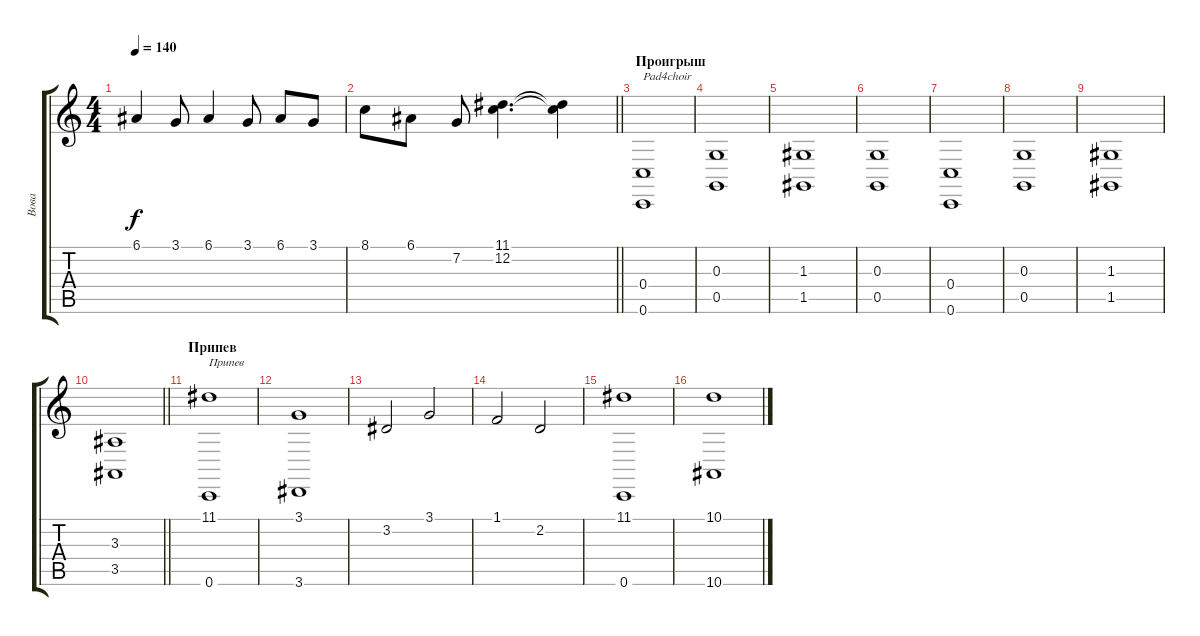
\track ("Вова" "Вова") {instrument pad4choir}
\staff {score tabs}
\tuning (E4 C4 G3 C3 G2 C2) {hide}
\ts (4 4)
\tempo 140
\clef g2
\ks c
6.1.4{dy f} 3.1.8 6.1.4 3.1.8 6.1.8 3.1.8 |
\barLineRight lightlight
8.1.8 6.1.8 7.2.8 (11.1 12.2).4{d} (11.1{t} 12.2{t}).4 |
\section ("" "Проигрыш")
(0.4 0.6).1{txt "Pad4choir" volume 10 instrument pad4choir} |
(0.3 0.5).1 |
(1.3 1.5).1 |
(0.3 0.5).1 |
(0.4 0.6).1 |
(0.3 0.5).1 |
(1.3 1.5).1 |
\barLineRight lightlight
(3.3 3.5).1 |
\section ("" "Припев")
(11.1 0.6).1{txt "Припев"} |
(3.1 3.6).1 |
3.2.2 3.1.2 |
1.1.2 2.2.2 |
(11.1 0.6).1 |
(10.1 10.6).1
